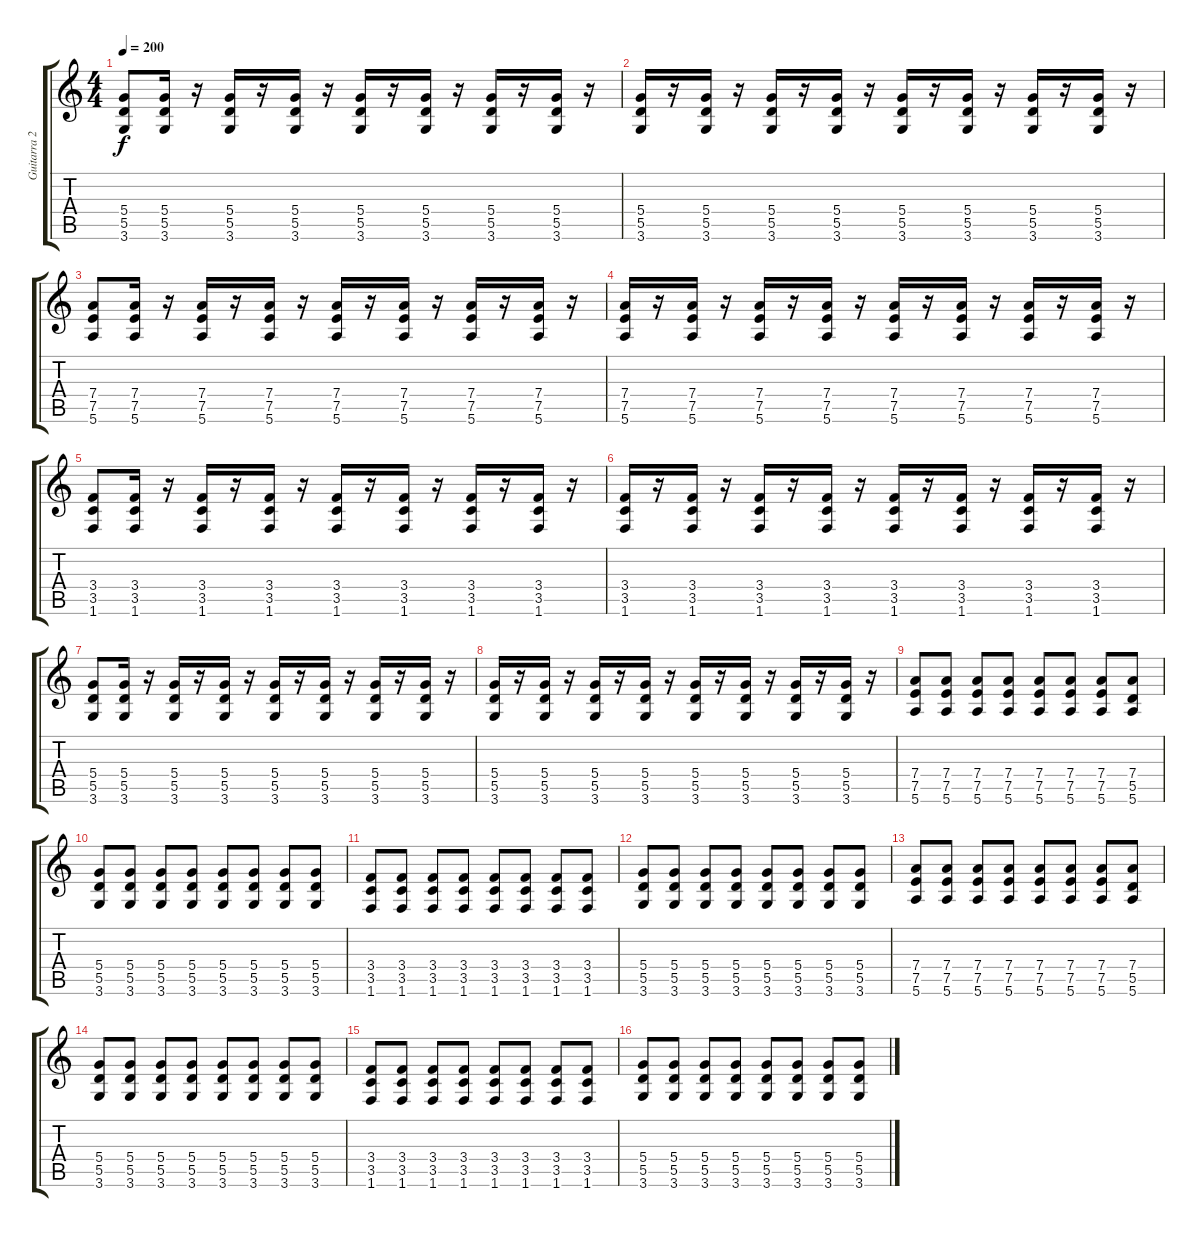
\track ("Guitarra 2" "Guitarra 2") {instrument distortionguitar}
\staff {score tabs}
\tuning (E4 B3 G3 D3 A2 E2) {hide}
\ts (4 4)
\tempo 200
\clef g2
\ks c
(5.4 5.5 3.6).8{dy f} (5.4 5.5 3.6).16 r.16 (5.4 5.5 3.6).16 r.16 (5.4 5.5 3.6).16 r.16 (5.4 5.5 3.6).16 r.16 (5.4 5.5 3.6).16 r.16 (5.4 5.5 3.6).16 r.16 (5.4 5.5 3.6).16 r.16 |
(5.4 5.5 3.6).16 r.16 (5.4 5.5 3.6).16 r.16 (5.4 5.5 3.6).16 r.16 (5.4 5.5 3.6).16 r.16 (5.4 5.5 3.6).16 r.16 (5.4 5.5 3.6).16 r.16 (5.4 5.5 3.6).16 r.16 (5.4 5.5 3.6).16 r.16 |
(7.4 7.5 5.6).8 (7.4 7.5 5.6).16 r.16 (7.4 7.5 5.6).16 r.16 (7.4 7.5 5.6).16 r.16 (7.4 7.5 5.6).16 r.16 (7.4 7.5 5.6).16 r.16 (7.4 7.5 5.6).16 r.16 (7.4 7.5 5.6).16 r.16 |
(7.4 7.5 5.6).16 r.16 (7.4 7.5 5.6).16 r.16 (7.4 7.5 5.6).16 r.16 (7.4 7.5 5.6).16 r.16 (7.4 7.5 5.6).16 r.16 (7.4 7.5 5.6).16 r.16 (7.4 7.5 5.6).16 r.16 (7.4 7.5 5.6).16 r.16 |
(3.4 3.5 1.6).8 (3.4 3.5 1.6).16 r.16 (3.4 3.5 1.6).16 r.16 (3.4 3.5 1.6).16 r.16 (3.4 3.5 1.6).16 r.16 (3.4 3.5 1.6).16 r.16 (3.4 3.5 1.6).16 r.16 (3.4 3.5 1.6).16 r.16 |
(3.4 3.5 1.6).16 r.16 (3.4 3.5 1.6).16 r.16 (3.4 3.5 1.6).16 r.16 (3.4 3.5 1.6).16 r.16 (3.4 3.5 1.6).16 r.16 (3.4 3.5 1.6).16 r.16 (3.4 3.5 1.6).16 r.16 (3.4 3.5 1.6).16 r.16 |
(5.4 5.5 3.6).8 (5.4 5.5 3.6).16 r.16 (5.4 5.5 3.6).16 r.16 (5.4 5.5 3.6).16 r.16 (5.4 5.5 3.6).16 r.16 (5.4 5.5 3.6).16 r.16 (5.4 5.5 3.6).16 r.16 (5.4 5.5 3.6).16 r.16 |
(5.4 5.5 3.6).16 r.16 (5.4 5.5 3.6).16 r.16 (5.4 5.5 3.6).16 r.16 (5.4 5.5 3.6).16 r.16 (5.4 5.5 3.6).16 r.16 (5.4 5.5 3.6).16 r.16 (5.4 5.5 3.6).16 r.16 (5.4 5.5 3.6).16 r.16 |
(7.4 7.5 5.6).8 (7.4 7.5 5.6).8 (7.4 7.5 5.6).8 (7.4 7.5 5.6).8 (7.4 7.5 5.6).8 (7.4 7.5 5.6).8 (7.4 7.5 5.6).8 (7.4 5.5 5.6).8 |
(5.4 5.5 3.6).8 (5.4 5.5 3.6).8 (5.4 5.5 3.6).8 (5.4 5.5 3.6).8 (5.4 5.5 3.6).8 (5.4 5.5 3.6).8 (5.4 5.5 3.6).8 (5.4 5.5 3.6).8 |
(3.4 3.5 1.6).8 (3.4 3.5 1.6).8 (3.4 3.5 1.6).8 (3.4 3.5 1.6).8 (3.4 3.5 1.6).8 (3.4 3.5 1.6).8 (3.4 3.5 1.6).8 (3.4 3.5 1.6).8 |
(5.4 5.5 3.6).8 (5.4 5.5 3.6).8 (5.4 5.5 3.6).8 (5.4 5.5 3.6).8 (5.4 5.5 3.6).8 (5.4 5.5 3.6).8 (5.4 5.5 3.6).8 (5.4 5.5 3.6).8 |
(7.4 7.5 5.6).8 (7.4 7.5 5.6).8 (7.4 7.5 5.6).8 (7.4 7.5 5.6).8 (7.4 7.5 5.6).8 (7.4 7.5 5.6).8 (7.4 7.5 5.6).8 (7.4 5.5 5.6).8 |
(5.4 5.5 3.6).8 (5.4 5.5 3.6).8 (5.4 5.5 3.6).8 (5.4 5.5 3.6).8 (5.4 5.5 3.6).8 (5.4 5.5 3.6).8 (5.4 5.5 3.6).8 (5.4 5.5 3.6).8 |
(3.4 3.5 1.6).8 (3.4 3.5 1.6).8 (3.4 3.5 1.6).8 (3.4 3.5 1.6).8 (3.4 3.5 1.6).8 (3.4 3.5 1.6).8 (3.4 3.5 1.6).8 (3.4 3.5 1.6).8 |
(5.4 5.5 3.6).8 (5.4 5.5 3.6).8 (5.4 5.5 3.6).8 (5.4 5.5 3.6).8 (5.4 5.5 3.6).8 (5.4 5.5 3.6).8 (5.4 5.5 3.6).8 (5.4 5.5 3.6).8
